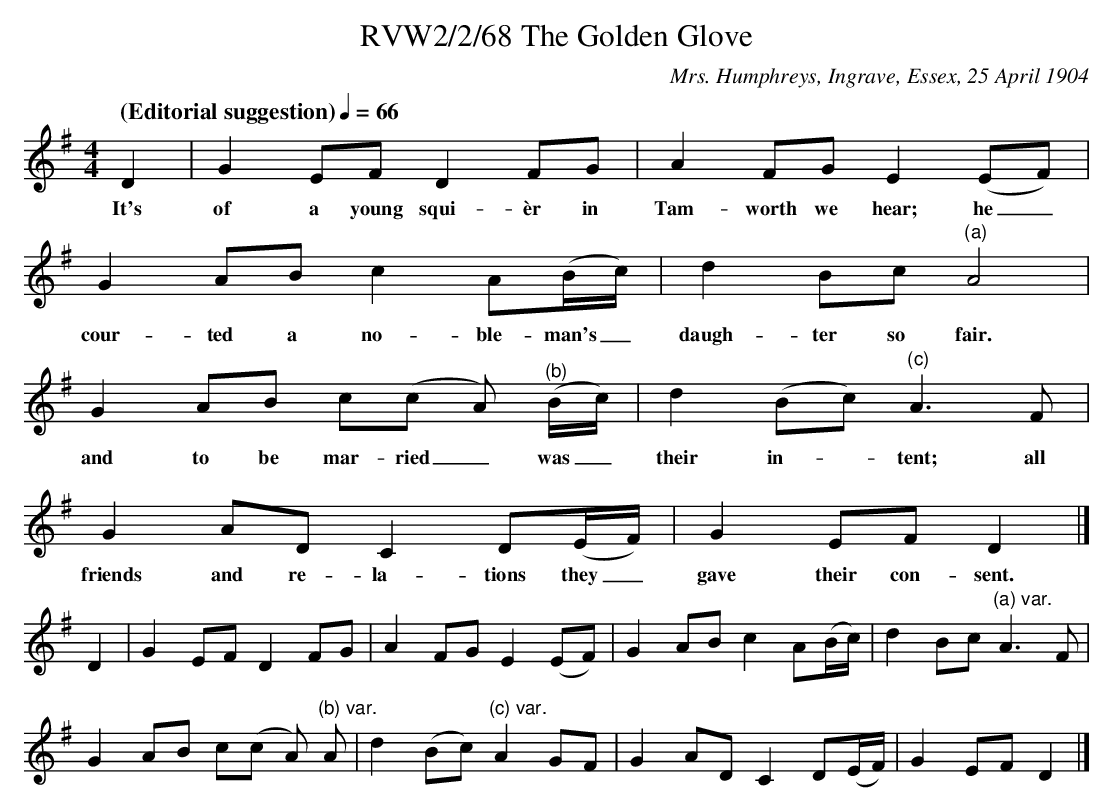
X:1
T:RVW2/2/68 The Golden Glove
C: Mrs. Humphreys, Ingrave, Essex, 25 April 1904
L:1/8
Q: "(Editorial suggestion)" 1/4=66
M:4/4
K:G
D2 | G2 EF D2 FG | A2 FG E2 (EF) | G2 AB c2 A(B/2c/2)| d2 Bc "^(a)" A4 |
w: It's of a young squi-èr in Tam-worth we hear; he_ cour-ted a no-ble-man's_ daugh-ter so fair.
G2 AB c(c A) "^(b)"(B/2c/2) | d2 (Bc) "^(c)"A3 F | G2 AD C2 D(E/2F/2) | G2 EF D2 |]
w: and to be mar-ried_ was_ their in-*tent; all friends and re-la-tions they_ gave their con-sent.
D2 | G2 EF D2 FG | A2 FG E2 (EF) | G2 AB c2 A(B/2c/2)| d2 Bc "^(a) var." A3 F |
G2 AB c(c A) "^(b) var."A | d2 (Bc) "^(c) var."A2 GF | G2 AD C2 D(E/2F/2) | G2 EF D2 |]
